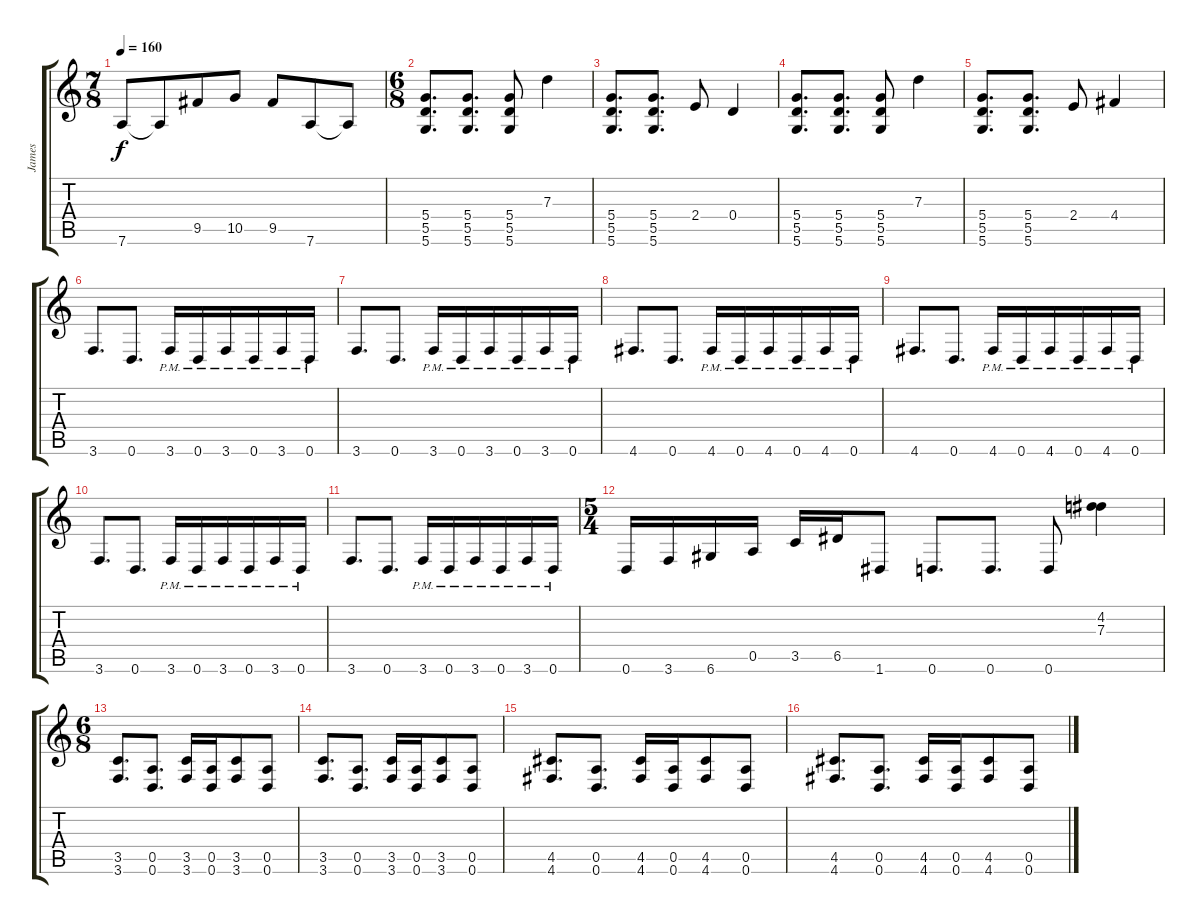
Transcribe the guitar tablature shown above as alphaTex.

\track ("James" "James") {instrument distortionguitar}
\staff {score tabs}
\tuning (E4 B3 G3 D3 A2 D2) {hide}
\ts (7 8)
\tempo 160
\clef g2
\ks c
7.6.8{dy f} 7.6{t}.8 9.5.8 10.5.8 9.5.8 7.6.8 7.6{t}.8 |
\ts (6 8)
(5.4 5.5 5.6).8{d} (5.4 5.5 5.6).8{d} (5.4 5.5 5.6).8 7.3.4 |
(5.4 5.5 5.6).8{d} (5.4 5.5 5.6).8{d} 2.4.8 0.4.4 |
(5.4 5.5 5.6).8{d} (5.4 5.5 5.6).8{d} (5.4 5.5 5.6).8 7.3.4 |
(5.4 5.5 5.6).8{d} (5.4 5.5 5.6).8{d} 2.4.8 4.4.4 |
3.6.8{d} 0.6.8{d} 3.6{pm}.16 0.6{pm}.16 3.6{pm}.16 0.6{pm}.16 3.6{pm}.16 0.6{pm}.16 |
3.6.8{d} 0.6.8{d} 3.6{pm}.16 0.6{pm}.16 3.6{pm}.16 0.6{pm}.16 3.6{pm}.16 0.6{pm}.16 |
4.6.8{d} 0.6.8{d} 4.6{pm}.16 0.6{pm}.16 4.6{pm}.16 0.6{pm}.16 4.6{pm}.16 0.6{pm}.16 |
4.6.8{d} 0.6.8{d} 4.6{pm}.16 0.6{pm}.16 4.6{pm}.16 0.6{pm}.16 4.6{pm}.16 0.6{pm}.16 |
3.6.8{d} 0.6.8{d} 3.6{pm}.16 0.6{pm}.16 3.6{pm}.16 0.6{pm}.16 3.6{pm}.16 0.6{pm}.16 |
3.6.8{d} 0.6.8{d} 3.6{pm}.16 0.6{pm}.16 3.6{pm}.16 0.6{pm}.16 3.6{pm}.16 0.6{pm}.16 |
\ts (5 4)
0.6.16 3.6.16 6.6.16 0.5.16 3.5.16 6.5.16 1.6.8 0.6.8{d} 0.6.8{d} 0.6.8 (4.2 7.3).4 |
\ts (6 8)
(3.5 3.6).8{d} (0.5 0.6).8{d} (3.5 3.6).16 (0.5 0.6).16 (3.5 3.6).8 (0.5 0.6).8 |
(3.5 3.6).8{d} (0.5 0.6).8{d} (3.5 3.6).16 (0.5 0.6).16 (3.5 3.6).8 (0.5 0.6).8 |
(4.5 4.6).8{d} (0.5 0.6).8{d} (4.5 4.6).16 (0.5 0.6).16 (4.5 4.6).8 (0.5 0.6).8 |
(4.5 4.6).8{d} (0.5 0.6).8{d} (4.5 4.6).16 (0.5 0.6).16 (4.5 4.6).8 (0.5 0.6).8
